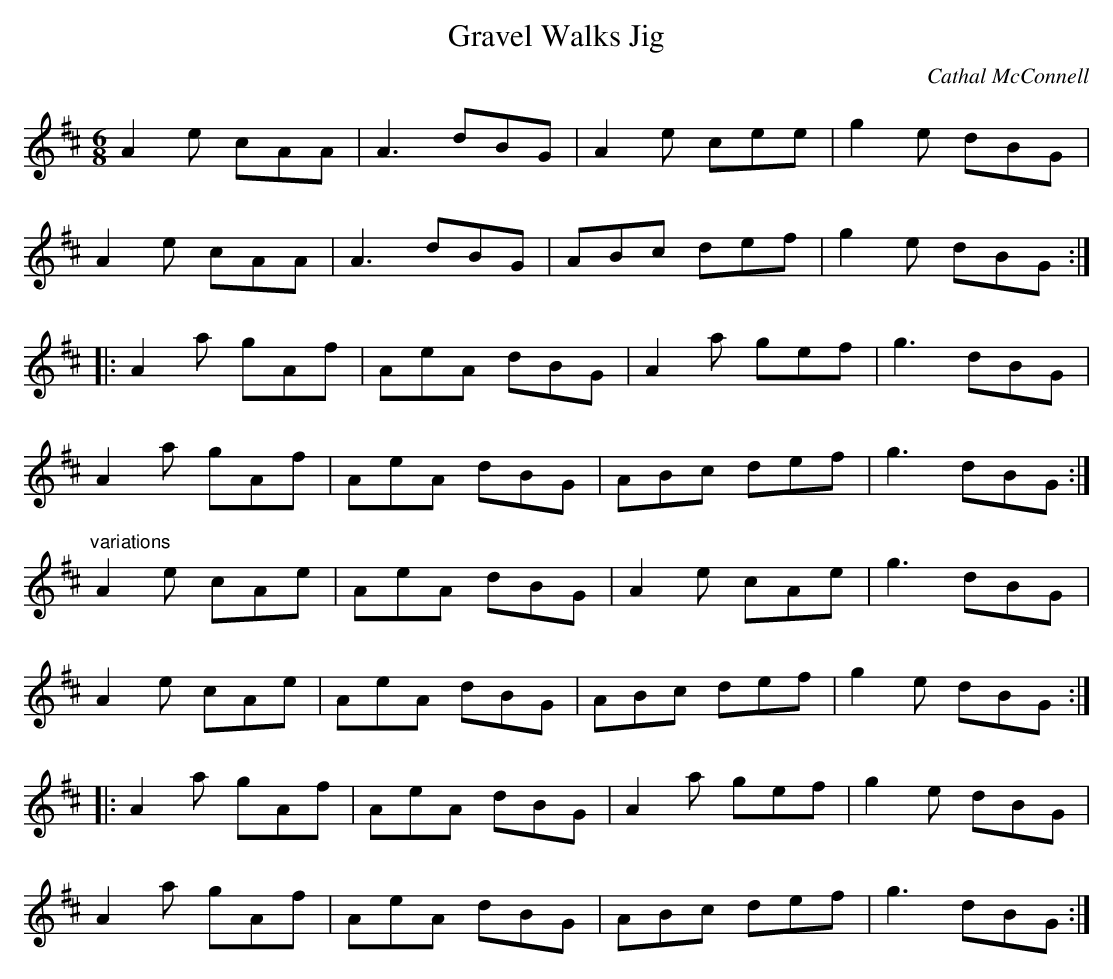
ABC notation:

X:1
T:Gravel Walks Jig
C:Cathal McConnell
M:6/8
K:Amix
A2e cAA|A3 dBG|A2e cee|g2e dBG|
A2e cAA|A3 dBG|ABc def|g2e dBG:|
|:A2a gAf|AeA dBG|A2a gef|g3 dBG|
A2a gAf|AeA dBG|ABc def|g3 dBG:|
"variations"
A2e cAe|AeA dBG|A2e cAe|g3 dBG|
A2e cAe|AeA dBG|ABc def|g2e dBG:|
|:A2a gAf|AeA dBG|A2a gef|g2e dBG|
A2a gAf|AeA dBG|ABc def|g3 dBG:|
